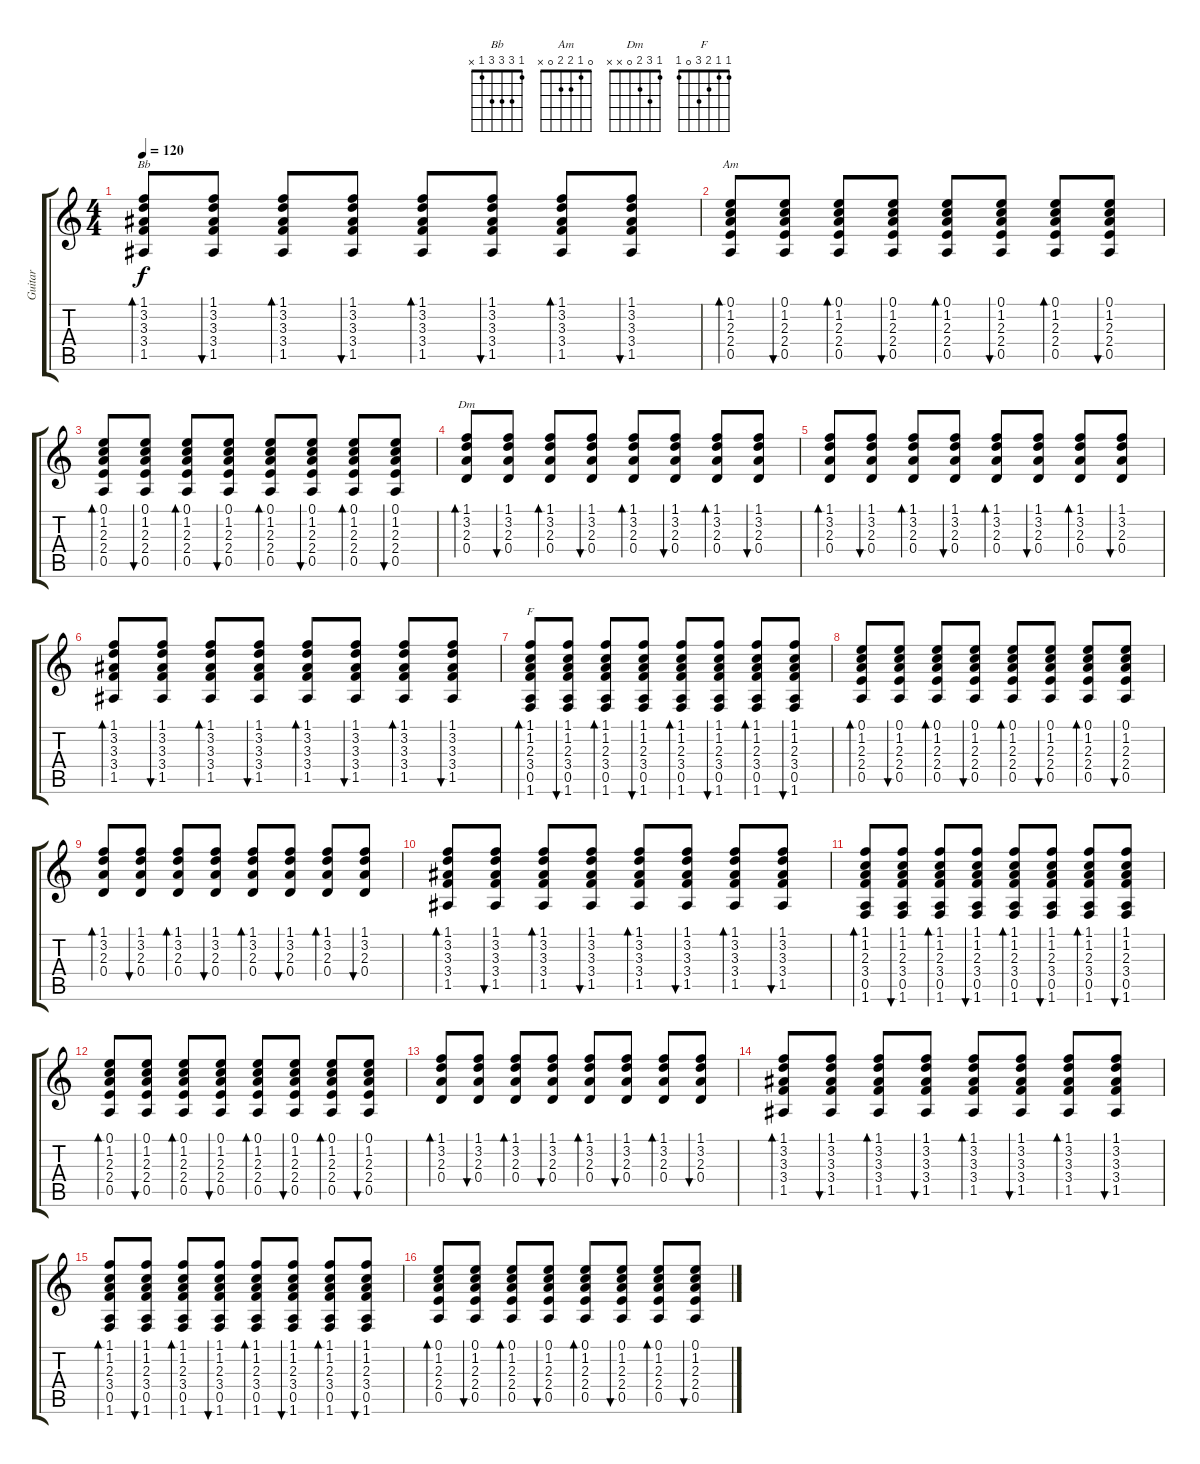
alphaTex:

\track ("Guitar" "Guitar") {instrument acousticguitarnylon}
\staff {score tabs}
\tuning (E4 B3 G3 D3 A2 E2) {hide}
\chord ("Bb" 1 3 3 3 1 x)
\chord ("Am" 0 1 2 2 0 x)
\chord ("Dm" 1 3 2 0 x x)
\chord ("F" 1 1 2 3 0 1)
\ts (4 4)
\tempo 120
\clef g2
\ks c
(1.1 3.2 3.3 3.4 1.5).8{bd 60 ch "Bb" dy f} (1.1 3.2 3.3 3.4 1.5).8{bu 60} (1.1 3.2 3.3 3.4 1.5).8{bd 60} (1.1 3.2 3.3 3.4 1.5).8{bu 60} (1.1 3.2 3.3 3.4 1.5).8{bd 60} (1.1 3.2 3.3 3.4 1.5).8{bu 60} (1.1 3.2 3.3 3.4 1.5).8{bd 60} (1.1 3.2 3.3 3.4 1.5).8{bu 60} |
(0.1 1.2 2.3 2.4 0.5).8{bd 60 ch "Am"} (0.1 1.2 2.3 2.4 0.5).8{bu 60} (0.1 1.2 2.3 2.4 0.5).8{bd 60} (0.1 1.2 2.3 2.4 0.5).8{bu 60} (0.1 1.2 2.3 2.4 0.5).8{bd 60} (0.1 1.2 2.3 2.4 0.5).8{bu 60} (0.1 1.2 2.3 2.4 0.5).8{bd 60} (0.1 1.2 2.3 2.4 0.5).8{bu 60} |
(0.1 1.2 2.3 2.4 0.5).8{bd 60} (0.1 1.2 2.3 2.4 0.5).8{bu 60} (0.1 1.2 2.3 2.4 0.5).8{bd 60} (0.1 1.2 2.3 2.4 0.5).8{bu 60} (0.1 1.2 2.3 2.4 0.5).8{bd 60} (0.1 1.2 2.3 2.4 0.5).8{bu 60} (0.1 1.2 2.3 2.4 0.5).8{bd 60} (0.1 1.2 2.3 2.4 0.5).8{bu 60} |
(1.1 3.2 2.3 0.4).8{bd 60 ch "Dm"} (1.1 3.2 2.3 0.4).8{bu 60} (1.1 3.2 2.3 0.4).8{bd 60} (1.1 3.2 2.3 0.4).8{bu 60} (1.1 3.2 2.3 0.4).8{bd 60} (1.1 3.2 2.3 0.4).8{bu 60} (1.1 3.2 2.3 0.4).8{bd 60} (1.1 3.2 2.3 0.4).8{bu 60} |
(1.1 3.2 2.3 0.4).8{bd 60} (1.1 3.2 2.3 0.4).8{bu 60} (1.1 3.2 2.3 0.4).8{bd 60} (1.1 3.2 2.3 0.4).8{bu 60} (1.1 3.2 2.3 0.4).8{bd 60} (1.1 3.2 2.3 0.4).8{bu 60} (1.1 3.2 2.3 0.4).8{bd 60} (1.1 3.2 2.3 0.4).8{bu 60} |
(1.1 3.2 3.3 3.4 1.5).8{bd 60} (1.1 3.2 3.3 3.4 1.5).8{bu 60} (1.1 3.2 3.3 3.4 1.5).8{bd 60} (1.1 3.2 3.3 3.4 1.5).8{bu 60} (1.1 3.2 3.3 3.4 1.5).8{bd 60} (1.1 3.2 3.3 3.4 1.5).8{bu 60} (1.1 3.2 3.3 3.4 1.5).8{bd 60} (1.1 3.2 3.3 3.4 1.5).8{bu 60} |
(1.1 1.2 2.3 3.4 0.5 1.6).8{bd 60 ch "F"} (1.1 1.2 2.3 3.4 0.5 1.6).8{bu 60} (1.1 1.2 2.3 3.4 0.5 1.6).8{bd 60} (1.1 1.2 2.3 3.4 0.5 1.6).8{bu 60} (1.1 1.2 2.3 3.4 0.5 1.6).8{bd 60} (1.1 1.2 2.3 3.4 0.5 1.6).8{bu 60} (1.1 1.2 2.3 3.4 0.5 1.6).8{bd 60} (1.1 1.2 2.3 3.4 0.5 1.6).8{bu 60} |
(0.1 1.2 2.3 2.4 0.5).8{bd 60} (0.1 1.2 2.3 2.4 0.5).8{bu 60} (0.1 1.2 2.3 2.4 0.5).8{bd 60} (0.1 1.2 2.3 2.4 0.5).8{bu 60} (0.1 1.2 2.3 2.4 0.5).8{bd 60} (0.1 1.2 2.3 2.4 0.5).8{bu 60} (0.1 1.2 2.3 2.4 0.5).8{bd 60} (0.1 1.2 2.3 2.4 0.5).8{bu 60} |
(1.1 3.2 2.3 0.4).8{bd 60} (1.1 3.2 2.3 0.4).8{bu 60} (1.1 3.2 2.3 0.4).8{bd 60} (1.1 3.2 2.3 0.4).8{bu 60} (1.1 3.2 2.3 0.4).8{bd 60} (1.1 3.2 2.3 0.4).8{bu 60} (1.1 3.2 2.3 0.4).8{bd 60} (1.1 3.2 2.3 0.4).8{bu 60} |
(1.1 3.2 3.3 3.4 1.5).8{bd 60} (1.1 3.2 3.3 3.4 1.5).8{bu 60} (1.1 3.2 3.3 3.4 1.5).8{bd 60} (1.1 3.2 3.3 3.4 1.5).8{bu 60} (1.1 3.2 3.3 3.4 1.5).8{bd 60} (1.1 3.2 3.3 3.4 1.5).8{bu 60} (1.1 3.2 3.3 3.4 1.5).8{bd 60} (1.1 3.2 3.3 3.4 1.5).8{bu 60} |
(1.1 1.2 2.3 3.4 0.5 1.6).8{bd 60} (1.1 1.2 2.3 3.4 0.5 1.6).8{bu 60} (1.1 1.2 2.3 3.4 0.5 1.6).8{bd 60} (1.1 1.2 2.3 3.4 0.5 1.6).8{bu 60} (1.1 1.2 2.3 3.4 0.5 1.6).8{bd 60} (1.1 1.2 2.3 3.4 0.5 1.6).8{bu 60} (1.1 1.2 2.3 3.4 0.5 1.6).8{bd 60} (1.1 1.2 2.3 3.4 0.5 1.6).8{bu 60} |
(0.1 1.2 2.3 2.4 0.5).8{bd 60} (0.1 1.2 2.3 2.4 0.5).8{bu 60} (0.1 1.2 2.3 2.4 0.5).8{bd 60} (0.1 1.2 2.3 2.4 0.5).8{bu 60} (0.1 1.2 2.3 2.4 0.5).8{bd 60} (0.1 1.2 2.3 2.4 0.5).8{bu 60} (0.1 1.2 2.3 2.4 0.5).8{bd 60} (0.1 1.2 2.3 2.4 0.5).8{bu 60} |
(1.1 3.2 2.3 0.4).8{bd 60} (1.1 3.2 2.3 0.4).8{bu 60} (1.1 3.2 2.3 0.4).8{bd 60} (1.1 3.2 2.3 0.4).8{bu 60} (1.1 3.2 2.3 0.4).8{bd 60} (1.1 3.2 2.3 0.4).8{bu 60} (1.1 3.2 2.3 0.4).8{bd 60} (1.1 3.2 2.3 0.4).8{bu 60} |
(1.1 3.2 3.3 3.4 1.5).8{bd 60} (1.1 3.2 3.3 3.4 1.5).8{bu 60} (1.1 3.2 3.3 3.4 1.5).8{bd 60} (1.1 3.2 3.3 3.4 1.5).8{bu 60} (1.1 3.2 3.3 3.4 1.5).8{bd 60} (1.1 3.2 3.3 3.4 1.5).8{bu 60} (1.1 3.2 3.3 3.4 1.5).8{bd 60} (1.1 3.2 3.3 3.4 1.5).8{bu 60} |
(1.1 1.2 2.3 3.4 0.5 1.6).8{bd 60} (1.1 1.2 2.3 3.4 0.5 1.6).8{bu 60} (1.1 1.2 2.3 3.4 0.5 1.6).8{bd 60} (1.1 1.2 2.3 3.4 0.5 1.6).8{bu 60} (1.1 1.2 2.3 3.4 0.5 1.6).8{bd 60} (1.1 1.2 2.3 3.4 0.5 1.6).8{bu 60} (1.1 1.2 2.3 3.4 0.5 1.6).8{bd 60} (1.1 1.2 2.3 3.4 0.5 1.6).8{bu 60} |
(0.1 1.2 2.3 2.4 0.5).8{bd 60} (0.1 1.2 2.3 2.4 0.5).8{bu 60} (0.1 1.2 2.3 2.4 0.5).8{bd 60} (0.1 1.2 2.3 2.4 0.5).8{bu 60} (0.1 1.2 2.3 2.4 0.5).8{bd 60} (0.1 1.2 2.3 2.4 0.5).8{bu 60} (0.1 1.2 2.3 2.4 0.5).8{bd 60} (0.1 1.2 2.3 2.4 0.5).8{bu 60}
